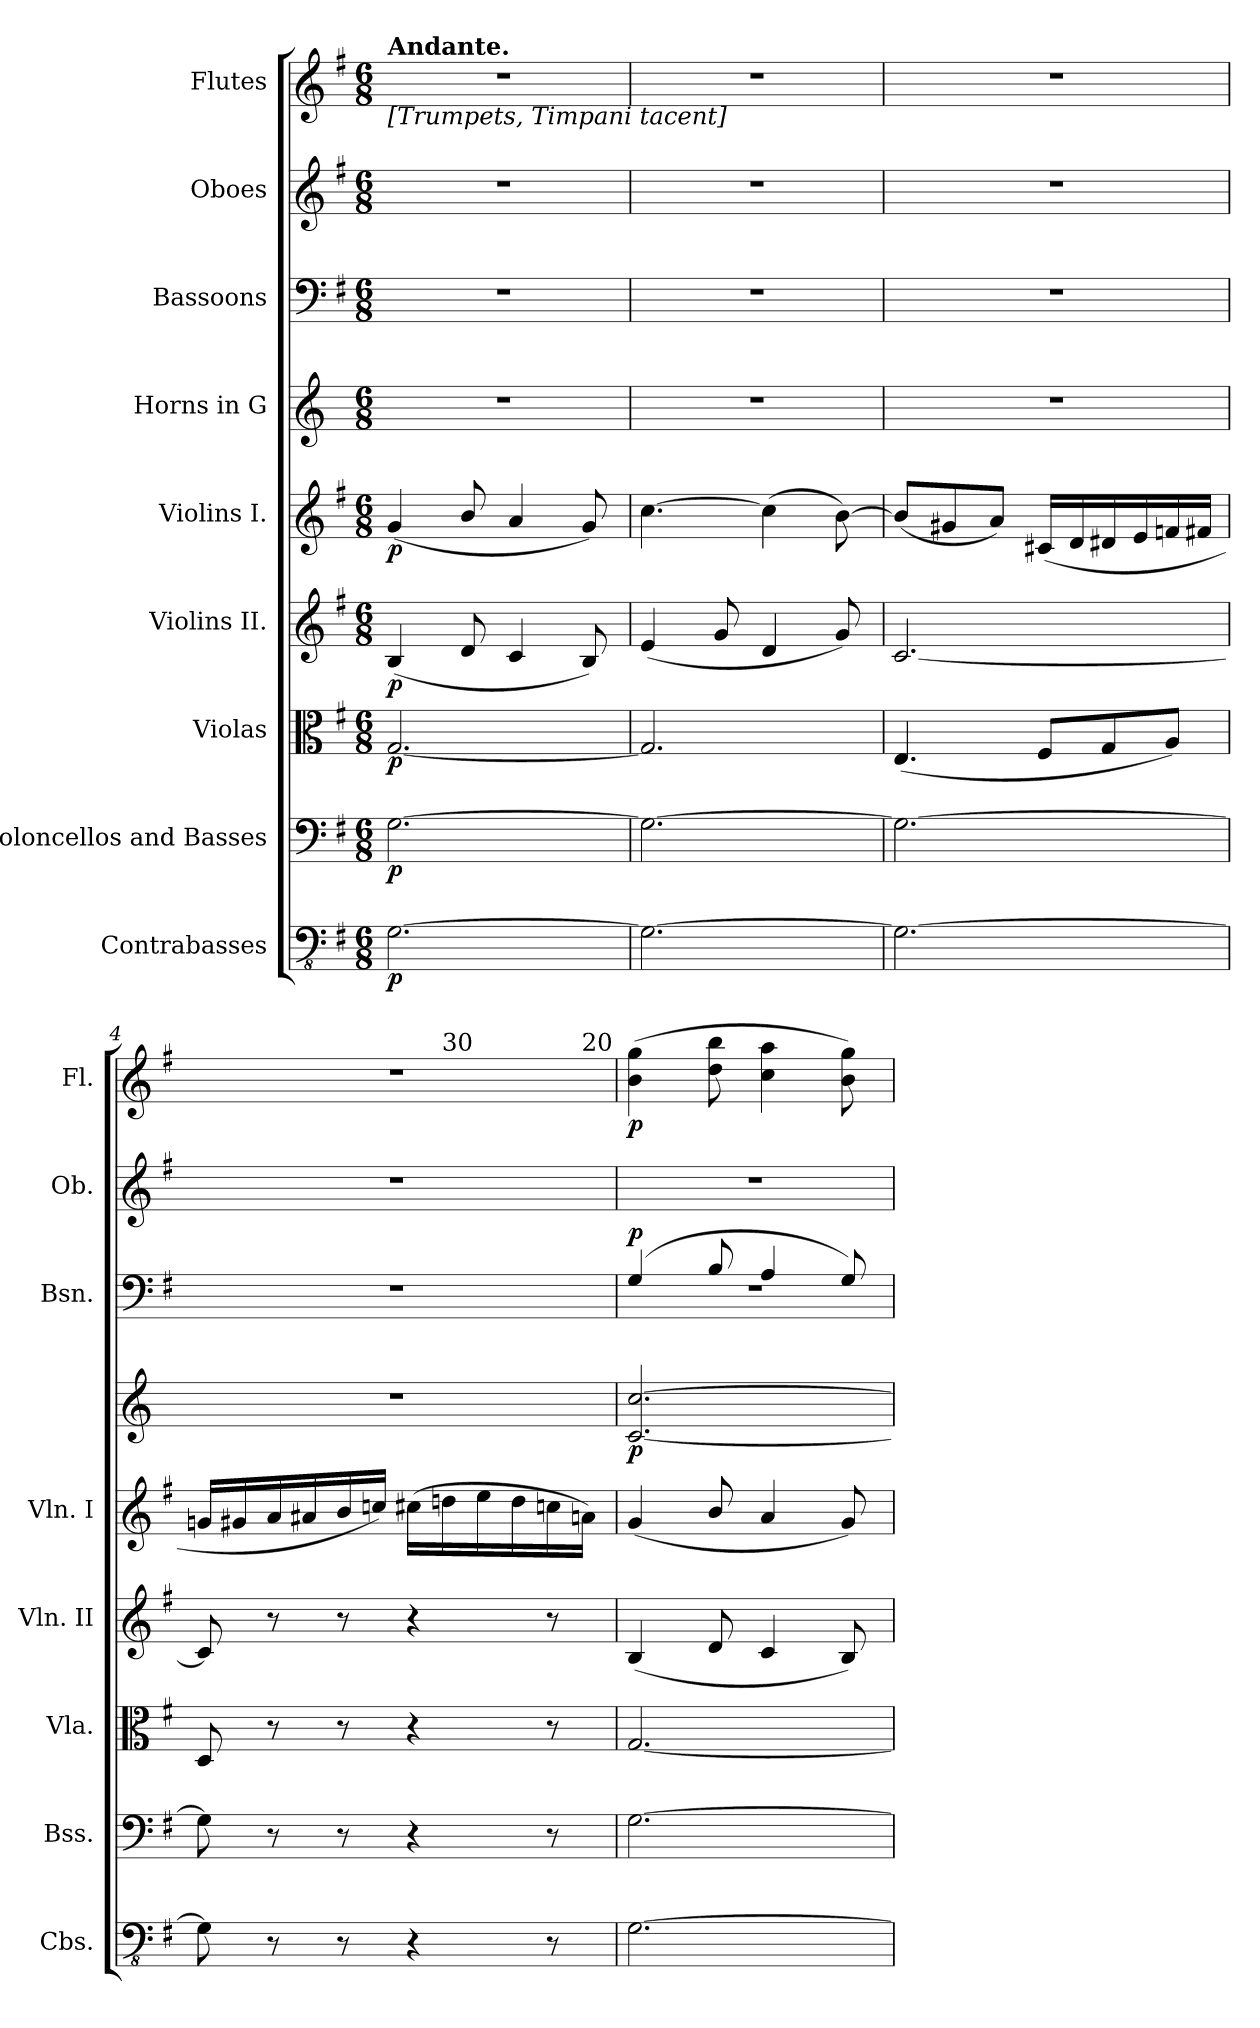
**kern	**dynam	**kern	**dynam	**kern	**dynam	**kern	**dynam	**kern	**dynam	**kern	**dynam	**kern	**dynam	**kern	**kern	**dynam
*part9	*part9	*part8	*part8	*part7	*part7	*part6	*part6	*part5	*part5	*part4	*part4	*part3	*part3	*part2	*part1	*part1
*staff9	*staff9	*staff8	*staff8	*staff7	*staff7	*staff6	*staff6	*staff5	*staff5	*staff4	*staff4	*staff3	*staff3	*staff2	*staff1	*staff1
*I"Contrabasses	*	*I"Violoncellos and Basses	*	*I"Violas	*	*I"Violins II.	*	*I"Violins I.	*	*I"Horns in G	*	*I"Bassoons	*	*I"Oboes	*I"Flutes	*
*I'Cbs.	*	*I'Bss.	*	*I'Vla.	*	*I'Vln. II	*	*I'Vln. I	*	*	*	*I'Bsn.	*	*I'Ob.	*I'Fl.	*
*clefFv4	*	*clefF4	*	*clefC3	*	*clefG2	*	*clefG2	*	*clefG2	*	*clefF4	*	*clefG2	*clefG2	*
*	*	*	*	*	*	*	*	*	*	*ITrd3c5	*	*	*	*	*	*
*k[f#]	*	*k[f#]	*	*k[f#]	*	*k[f#]	*	*k[f#]	*	*k[f#]	*	*k[f#]	*	*k[f#]	*k[f#]	*
*M6/8	*	*M6/8	*	*M6/8	*	*M6/8	*	*M6/8	*	*M6/8	*	*M6/8	*	*M6/8	*M6/8	*
*MM51	*	*MM51	*	*MM51	*	*MM51	*	*MM51	*	*MM51	*	*MM51	*	*MM51	*MM51	*
=1	=1	=1	=1	=1	=1	=1	=1	=1	=1	=1	=1	=1	=1	=1	=1	=1
!	!	!	!	!	!	!	!	!	!	!	!	!	!	!	!LO:TX:a:B:t=Andante.	!
!	!	!	!	!	!	!	!	!	!	!	!	!	!	!	!LO:TX:b:t=[Trumpets, Timpani tacent]	!
!	!LO:DY:b	!	!LO:DY:b	!	!LO:DY:b	!	!LO:DY:b	!	!LO:DY:b	!	!	!	!	!	!	!
[2.GG\	p	[2.G\	p	[2.G/	p	(<4B/	p	(<4g/	p	2.r	.	2.r	.	2.r	2.r	.
.	.	.	.	.	.	8d/	.	8b/	.	.	.	.	.	.	.	.
.	.	.	.	.	.	4c/	.	4a/	.	.	.	.	.	.	.	.
.	.	.	.	.	.	8B/)	.	8g/)	.	.	.	.	.	.	.	.
=2	=2	=2	=2	=2	=2	=2	=2	=2	=2	=2	=2	=2	=2	=2	=2	=2
2.GG\_	.	2.G\_	.	2.G/]	.	(<4e/	.	[4.cc\	.	2.r	.	2.r	.	2.r	2.r	.
.	.	.	.	.	.	8g/	.	.	.	.	.	.	.	.	.	.
.	.	.	.	.	.	4d/	.	(>4cc\]	.	.	.	.	.	.	.	.
.	.	.	.	.	.	8g/)	.	[8b\)	.	.	.	.	.	.	.	.
=3	=3	=3	=3	=3	=3	=3	=3	=3	=3	=3	=3	=3	=3	=3	=3	=3
2.GG\_	.	2.G\_	.	(<4.E/	.	[2.c/	.	(<8b/L]	.	2.r	.	2.r	.	2.r	2.r	.
.	.	.	.	.	.	.	.	8g#X/	.	.	.	.	.	.	.	.
.	.	.	.	.	.	.	.	8a/J)	.	.	.	.	.	.	.	.
.	.	.	.	8F#/L	.	.	.	(<16c#X/LL	.	.	.	.	.	.	.	.
.	.	.	.	.	.	.	.	16d/	.	.	.	.	.	.	.	.
.	.	.	.	8G/	.	.	.	16d#X/	.	.	.	.	.	.	.	.
.	.	.	.	.	.	.	.	16e/	.	.	.	.	.	.	.	.
.	.	.	.	8A/J)	.	.	.	16fn/	.	.	.	.	.	.	.	.
.	.	.	.	.	.	.	.	16f#X/JJ	.	.	.	.	.	.	.	.
=4	=4	=4	=4	=4	=4	=4	=4	=4	=4	=4	=4	=4	=4	=4	=4	=4
*	*	*	*	*	*	*	*	*	*	*	*	*	*	*	*^	*
8GG\]	.	8G\]	.	8D/	.	8c/]	.	16gn/LL	.	2.r	.	2.r	.	2.r	2.r	4..ryy	.
.	.	.	.	.	.	.	.	16g#X/	.	.	.	.	.	.	.	.	.
8r	.	8r	.	8r	.	8r	.	16a/	.	.	.	.	.	.	.	.	.
.	.	.	.	.	.	.	.	16a#X/	.	.	.	.	.	.	.	.	.
8r	.	8r	.	8r	.	8r	.	16b/	.	.	.	.	.	.	.	.	.
.	.	.	.	.	.	.	.	16ccn/JJ)	.	.	.	.	.	.	.	.	.
4r	.	4r	.	4r	.	4r	.	(>16cc#X\LL	.	.	.	.	.	.	.	.	.
!	!	!	!	!	!	!	!	!	!	!	!	!	!	!	!	!LO:TX:a:t=30	!
.	.	.	.	.	.	.	.	16ddn\	.	.	.	.	.	.	.	4ryy	.
.	.	.	.	.	.	.	.	16ee\	.	.	.	.	.	.	.	.	.
.	.	.	.	.	.	.	.	16dd\	.	.	.	.	.	.	.	.	.
8r	.	8r	.	8r	.	8r	.	16ccn\	.	.	.	.	.	.	.	.	.
!	!	!	!	!	!	!	!	!	!	!	!	!	!	!	!	!LO:TX:a:t=20	!
.	.	.	.	.	.	.	.	16an\JJ)	.	.	.	.	.	.	.	16ryy	.
=5	=5	=5	=5	=5	=5	=5	=5	=5	=5	=5	=5	=5	=5	=5	=5	=5	=5
*	*	*	*	*	*	*	*	*	*	*	*	*^	*	*	*	*	*
!	!	!	!	!	!	!	!	!	!	!	!	!	!	!	!	!LO:TX:a:t=34	!	!
!	!	!	!	!	!	!	!	!	!	!	!LO:DY:b	!	!	!LO:DY:a	!	!	!	!LO:DY:b
*	*	*	*	*	*	*	*	*	*	*	*	*	*	*	*	*v	*v	*
[2.GG\	.	[2.G\	.	[2.G/	.	(<4B/	.	(<4g/	.	[2.G/ [2.g/	p	(>4G/	2.rF	p	2.r	(>4b\ 4gg\	p
.	.	.	.	.	.	8d/	.	8b/	.	.	.	8B/	.	.	.	8dd\ 8bb\	.
.	.	.	.	.	.	4c/	.	4a/	.	.	.	4A/	.	.	.	4cc\ 4aa\	.
.	.	.	.	.	.	8B/)	.	8g/)	.	.	.	8G/)	.	.	.	8b\ 8gg\)	.
*	*	*	*	*	*	*	*	*	*	*	*	*v	*v	*	*	*	*
=	=	=	=	=	=	=	=	=	=	=	=	=	=	=	=	=
*-	*-	*-	*-	*-	*-	*-	*-	*-	*-	*-	*-	*-	*-	*-	*-	*-
